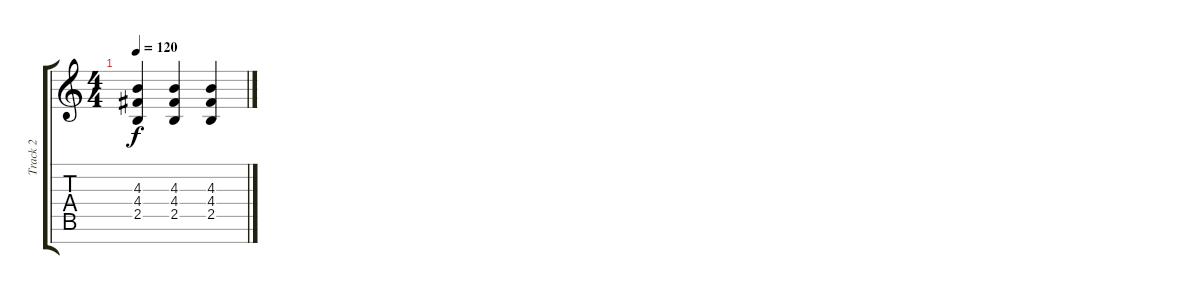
\track ("Track 2" "Track 2") {instrument acousticguitarsteel}
\staff {score tabs}
\tuning (E4 B3 G3 D3 A2 E2 B1) {hide}
\ts (4 4)
\tempo 120
\clef g2
\ks c
(4.3 4.4 2.5).4{dy f} (4.3 4.4 2.5).4 (4.3 4.4 2.5).4
